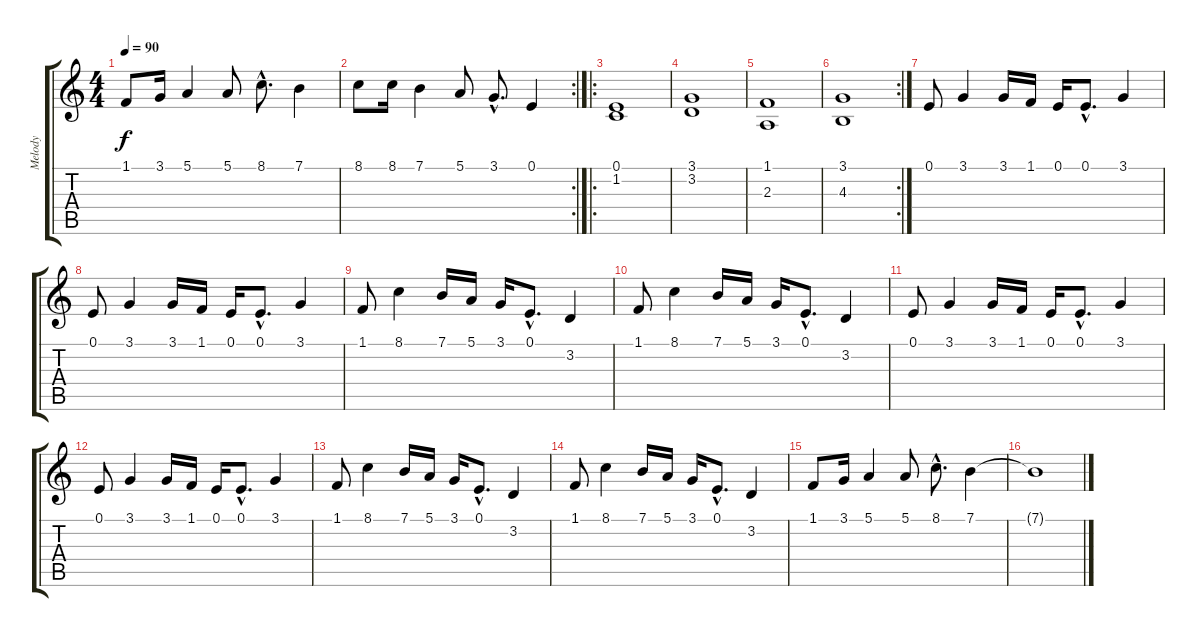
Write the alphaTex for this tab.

\track ("Melody" "Melody") {instrument piccolo}
\staff {score tabs}
\tuning (E4 B3 G3 D3 A2 E2) {hide}
\ts (4 4)
\tempo 90
\clef g2
\ks c
1.1.8{dy f instrument piccolo} 3.1.16 5.1.4 5.1.8 8.1{hac}.8{d} 7.1.4 |
\rc 2
8.1.8 8.1.16 7.1.4 5.1.8 3.1{hac}.8{d} 0.1.4 |
\ro
(0.1 1.2).1 |
(3.1 3.2).1 |
(1.1 2.3).1 |
\rc 2
(3.1 4.3).1 |
0.1.8 3.1.4 3.1.16 1.1.16 0.1.16 0.1{hac}.8{d} 3.1.4 |
0.1.8 3.1.4 3.1.16 1.1.16 0.1.16 0.1{hac}.8{d} 3.1.4 |
1.1.8 8.1.4 7.1.16 5.1.16 3.1.16 0.1{hac}.8{d} 3.2.4 |
1.1.8 8.1.4 7.1.16 5.1.16 3.1.16 0.1{hac}.8{d} 3.2.4 |
0.1.8 3.1.4 3.1.16 1.1.16 0.1.16 0.1{hac}.8{d} 3.1.4 |
0.1.8 3.1.4 3.1.16 1.1.16 0.1.16 0.1{hac}.8{d} 3.1.4 |
1.1.8 8.1.4 7.1.16 5.1.16 3.1.16 0.1{hac}.8{d} 3.2.4 |
1.1.8 8.1.4 7.1.16 5.1.16 3.1.16 0.1{hac}.8{d} 3.2.4 |
1.1.8 3.1.16 5.1.4 5.1.8 8.1{hac}.8{d} 7.1.4 |
7.1{t}.1
